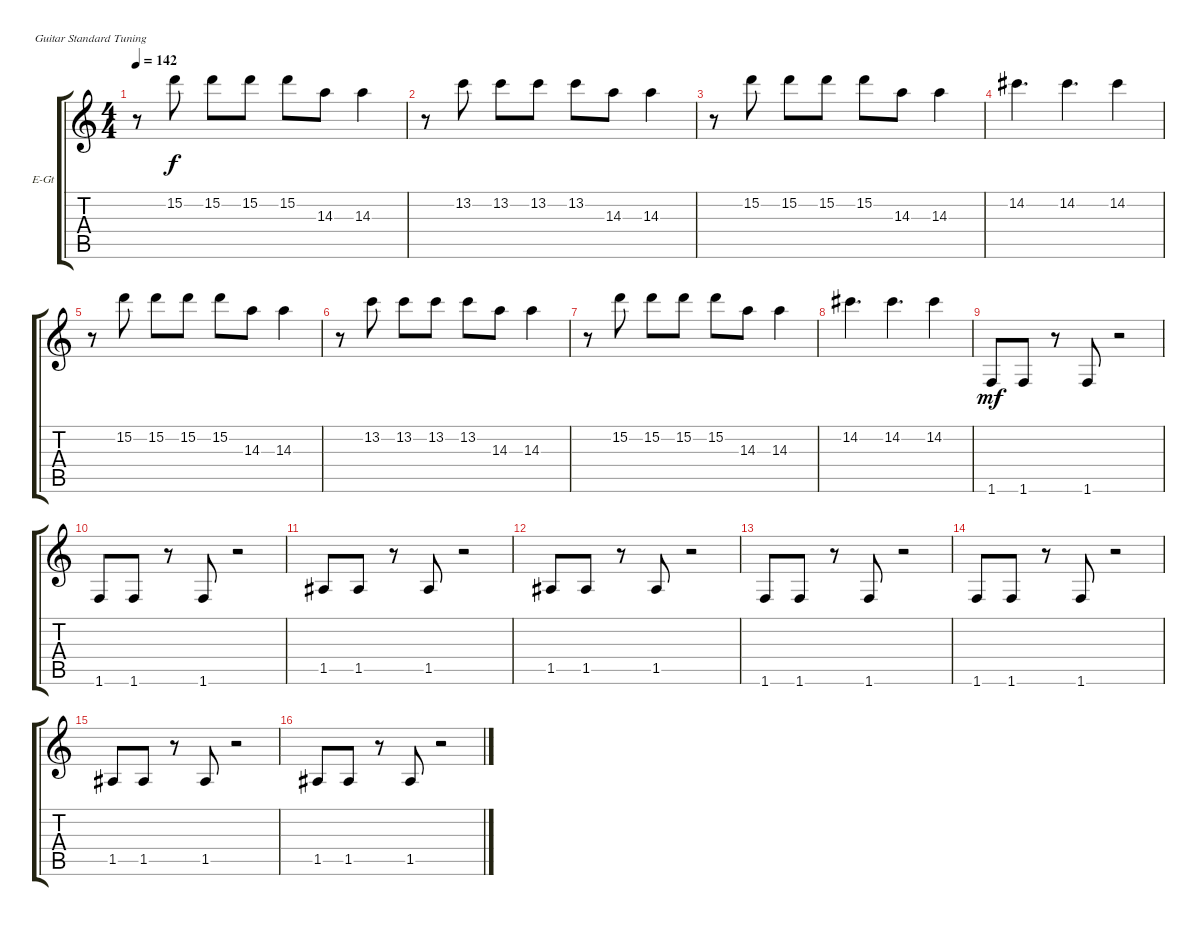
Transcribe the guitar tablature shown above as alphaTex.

\bracketExtendMode groupsimilarinstruments
\firstSystemTrackNameOrientation horizontal
\otherSystemsTrackNameOrientation horizontal
\track ("Electric Guitar" "E-Gt") {instrument electricguitarclean}
\staff {score tabs}
\tuning (E4 B3 G3 D3 A2 E2)
\ts (4 4)
\tempo 142
\clef g2
\scale
0.333333
\ks c
r.8{dy f} 15.2.8 15.2.8 15.2.8 15.2.8 14.3.8 14.3.4 |
\scale
0.333333 r.8 13.2.8 13.2.8 13.2.8 13.2.8 14.3.8 14.3.4 |
\scale
0.333333 r.8 15.2.8 15.2.8 15.2.8 15.2.8 14.3.8 14.3.4 |
\scale
0.333333 14.2.4{d} 14.2.4{d} 14.2.4 |
\scale
0.333333 r.8 15.2.8 15.2.8 15.2.8 15.2.8 14.3.8 14.3.4 |
\scale
0.333333 r.8 13.2.8 13.2.8 13.2.8 13.2.8 14.3.8 14.3.4 |
\scale
0.333333 r.8 15.2.8 15.2.8 15.2.8 15.2.8 14.3.8 14.3.4 |
\scale
0.333333 14.2.4{d} 14.2.4{d} 14.2.4 |
\scale
0.333333 1.6.8{dy mf} 1.6.8 r.8 1.6.8 r.2 |
\scale
0.333333 1.6.8 1.6.8 r.8 1.6.8 r.2 |
\scale
0.333333 1.5.8 1.5.8 r.8 1.5.8 r.2 |
\scale
0.333333 1.5.8 1.5.8 r.8 1.5.8 r.2 |
\scale
0.333333 1.6.8 1.6.8 r.8 1.6.8 r.2 |
1.6.8 1.6.8 r.8 1.6.8 r.2 |
1.5.8 1.5.8 r.8 1.5.8 r.2 |
1.5.8 1.5.8 r.8 1.5.8 r.2
